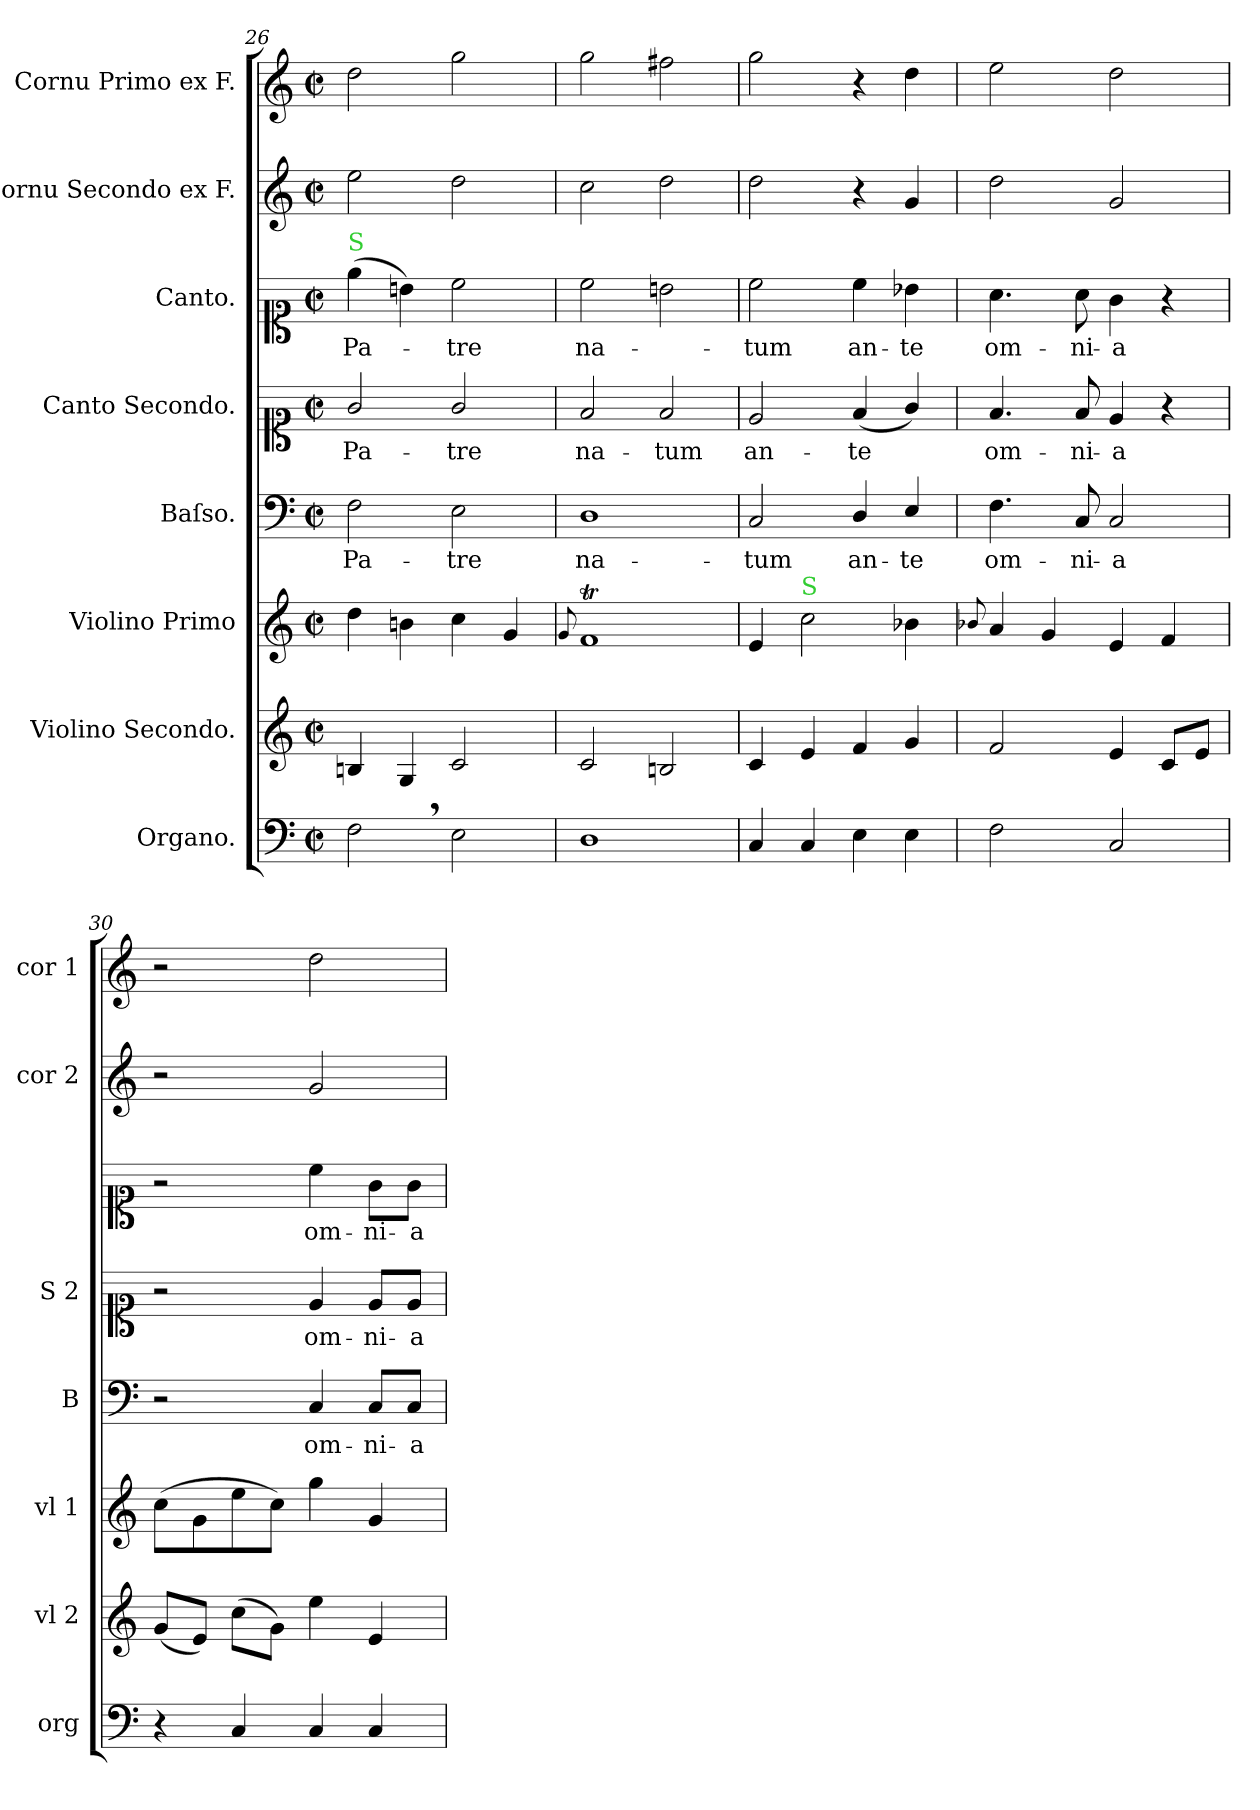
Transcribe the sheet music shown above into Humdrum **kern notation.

**kern	**kern	**kern	**kern	**text	**kern	**text	**kern	**text	**kern	**kern
*part8	*part7	*part6	*part5	*part5	*part4	*part4	*part3	*part3	*part2	*part1
*staff8	*staff7	*staff6	*staff5	*staff5	*staff4	*staff4	*staff3	*staff3	*staff2	*staff1
*I"Organo.	*I"Violino Secondo.	*I"Violino Primo	*I"Baſso.	*	*I"Canto Secondo.	*	*I"Canto.	*	*I"Cornu Secondo ex F.	*I"Cornu Primo ex F.
*I'org	*I'vl 2	*I'vl 1	*I'B	*	*I'S 2	*	*	*	*I'cor 2	*I'cor 1
*clefF4	*clefG2	*clefG2	*clefF4	*	*clefC1	*	*clefC1	*	*clefG2	*clefG2
*	*	*	*	*	*	*	*	*	*ITrd4c7	*ITrd4c7
*M2/2	*M2/2	*M2/2	*M2/2	*	*M2/2	*	*M2/2	*	*M2/2	*M2/2
*met(c|)	*met(c|)	*met(c|)	*met(c|)	*	*met(c|)	*	*met(c|)	*	*met(c|)	*met(c|)
=26	=26	=26	=26	=26	=26	=26	=26	=26	=26	=26
!	!	!	!	!	!	!	!LO:TX:a:color=limegreen:t=S	!	!	!
2F,\	4Bn/	4dd\	2F\	Pa-	2g/	Pa-	(4ee\	Pa-	2a\	2g\
.	4G/	4bn\	.	.	.	.	4bn\)	.	.	.
2E\	2c/	4cc\	2E\	-tre	2g/	-tre	2cc\	-tre	2g\	2cc\
.	.	4g/	.	.	.	.	.	.	.	.
=27	=27	=27	=27	=27	=27	=27	=27	=27	=27	=27
.	.	8qqg/	.	.	.	.	.	.	.	.
1D\	2c/	1fT/	1D\	na-	2f/	na-	2cc\	na-	2f\	2cc\
.	2Bn/	.	.	.	2f/	-tum	2bn\	.	2g\	2bn\
=28	=28	=28	=28	=28	=28	=28	=28	=28	=28	=28
4C/	4c/	4e/	2C/	-tum	2e/	an-	2cc\	-tum	2g\	2cc\
!	!	!LO:TX:a:color=limegreen:t=S	!	!	!	!	!	!	!	!
4C/	4e/	2cc\	.	.	.	.	.	.	.	.
4E\	4f/	.	4D/	an-	(4f/	-te	4cc\	an-	4r	4r
4E\	4g/	4b-\	4E/	-te	4g/)	.	4b-X\	-te	4c/	4g\
=29	=29	=29	=29	=29	=29	=29	=29	=29	=29	=29
.	.	8qqb-/	.	.	.	.	.	.	.	.
2F\	2f/	4a/	4.F\	om-	4.f/	om-	4.a\	om-	2g\	2a\
.	.	4g/	.	.	.	.	.	.	.	.
.	.	.	8C/	-ni-	8f/	-ni-	8a\	-ni-	.	.
2C/	4e/	4e/	2C/	-a	4e/	-a	4g\	-a	2c/	2g\
.	8c/L	4f/	.	.	4r	.	4r	.	.	.
.	8e/J	.	.	.	.	.	.	.	.	.
=30	=30	=30	=30	=30	=30	=30	=30	=30	=30	=30
4r	(8g/L	(8cc\L	2r	.	2r	.	2r	.	2r	2r
.	8e/J)	8g\	.	.	.	.	.	.	.	.
4C/	(8cc\L	8ee\	.	.	.	.	.	.	.	.
.	8g\J)	8cc\J)	.	.	.	.	.	.	.	.
4C/	4ee\	4gg\	4C/	om-	4e/	om-	4cc\	om-	2c/	2g\
4C/	4e/	4g/	8C/L	-ni-	8e/L	-ni-	8g\L	-ni-	.	.
.	.	.	8C/J	-a	8e/J	-a	8g\J	-a	.	.
=	=	=	=	=	=	=	=	=	=	=
*-	*-	*-	*-	*-	*-	*-	*-	*-	*-	*-
